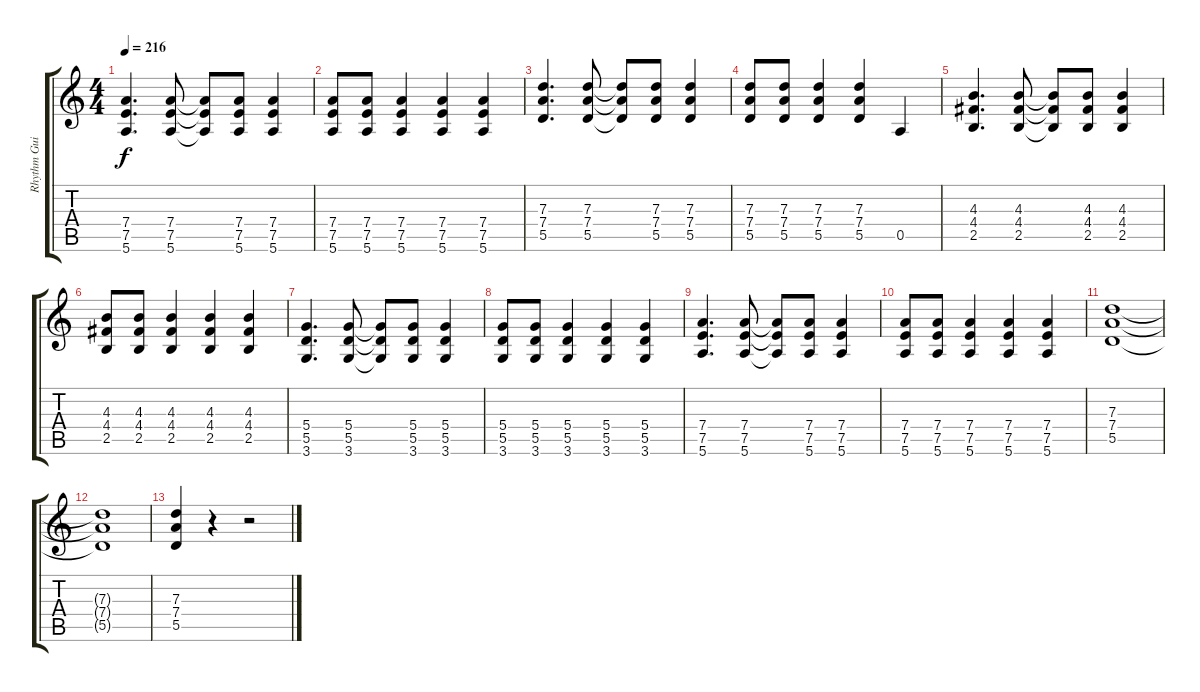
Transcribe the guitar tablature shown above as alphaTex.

\track ("Rhythm Guitar" "Rhythm Gui") {instrument distortionguitar}
\staff {score tabs}
\tuning (E4 B3 G3 D3 A2 E2) {hide}
\ts (4 4)
\tempo 216
\clef g2
\ks c
(7.4 7.5 5.6).4{d dy f} (7.4 7.5 5.6).8 (7.4{t} 7.5{t} 5.6{t}).8 (7.4 7.5 5.6).8 (7.4 7.5 5.6).4 |
(7.4 7.5 5.6).8 (7.4 7.5 5.6).8 (7.4 7.5 5.6).4 (7.4 7.5 5.6).4 (7.4 7.5 5.6).4 |
(7.3 7.4 5.5).4{d} (7.3 7.4 5.5).8 (7.3{t} 7.4{t} 5.5{t}).8 (7.3 7.4 5.5).8 (7.3 7.4 5.5).4 |
(7.3 7.4 5.5).8 (7.3 7.4 5.5).8 (7.3 7.4 5.5).4 (7.3 7.4 5.5).4 0.5.4 |
(4.3 4.4 2.5).4{d} (4.3 4.4 2.5).8 (4.3{t} 4.4{t} 2.5{t}).8 (4.3 4.4 2.5).8 (4.3 4.4 2.5).4 |
(4.3 4.4 2.5).8 (4.3 4.4 2.5).8 (4.3 4.4 2.5).4 (4.3 4.4 2.5).4 (4.3 4.4 2.5).4 |
(5.4 5.5 3.6).4{d} (5.4 5.5 3.6).8 (5.4{t} 5.5{t} 3.6{t}).8 (5.4 5.5 3.6).8 (5.4 5.5 3.6).4 |
(5.4 5.5 3.6).8 (5.4 5.5 3.6).8 (5.4 5.5 3.6).4 (5.4 5.5 3.6).4 (5.4 5.5 3.6).4 |
(7.4 7.5 5.6).4{d} (7.4 7.5 5.6).8 (7.4{t} 7.5{t} 5.6{t}).8 (7.4 7.5 5.6).8 (7.4 7.5 5.6).4 |
(7.4 7.5 5.6).8 (7.4 7.5 5.6).8 (7.4 7.5 5.6).4 (7.4 7.5 5.6).4 (7.4 7.5 5.6).4 |
(7.3 7.4 5.5).1 |
(7.3{t} 7.4{t} 5.5{t}).1 |
(7.3 7.4 5.5).4 r.4 r.2
